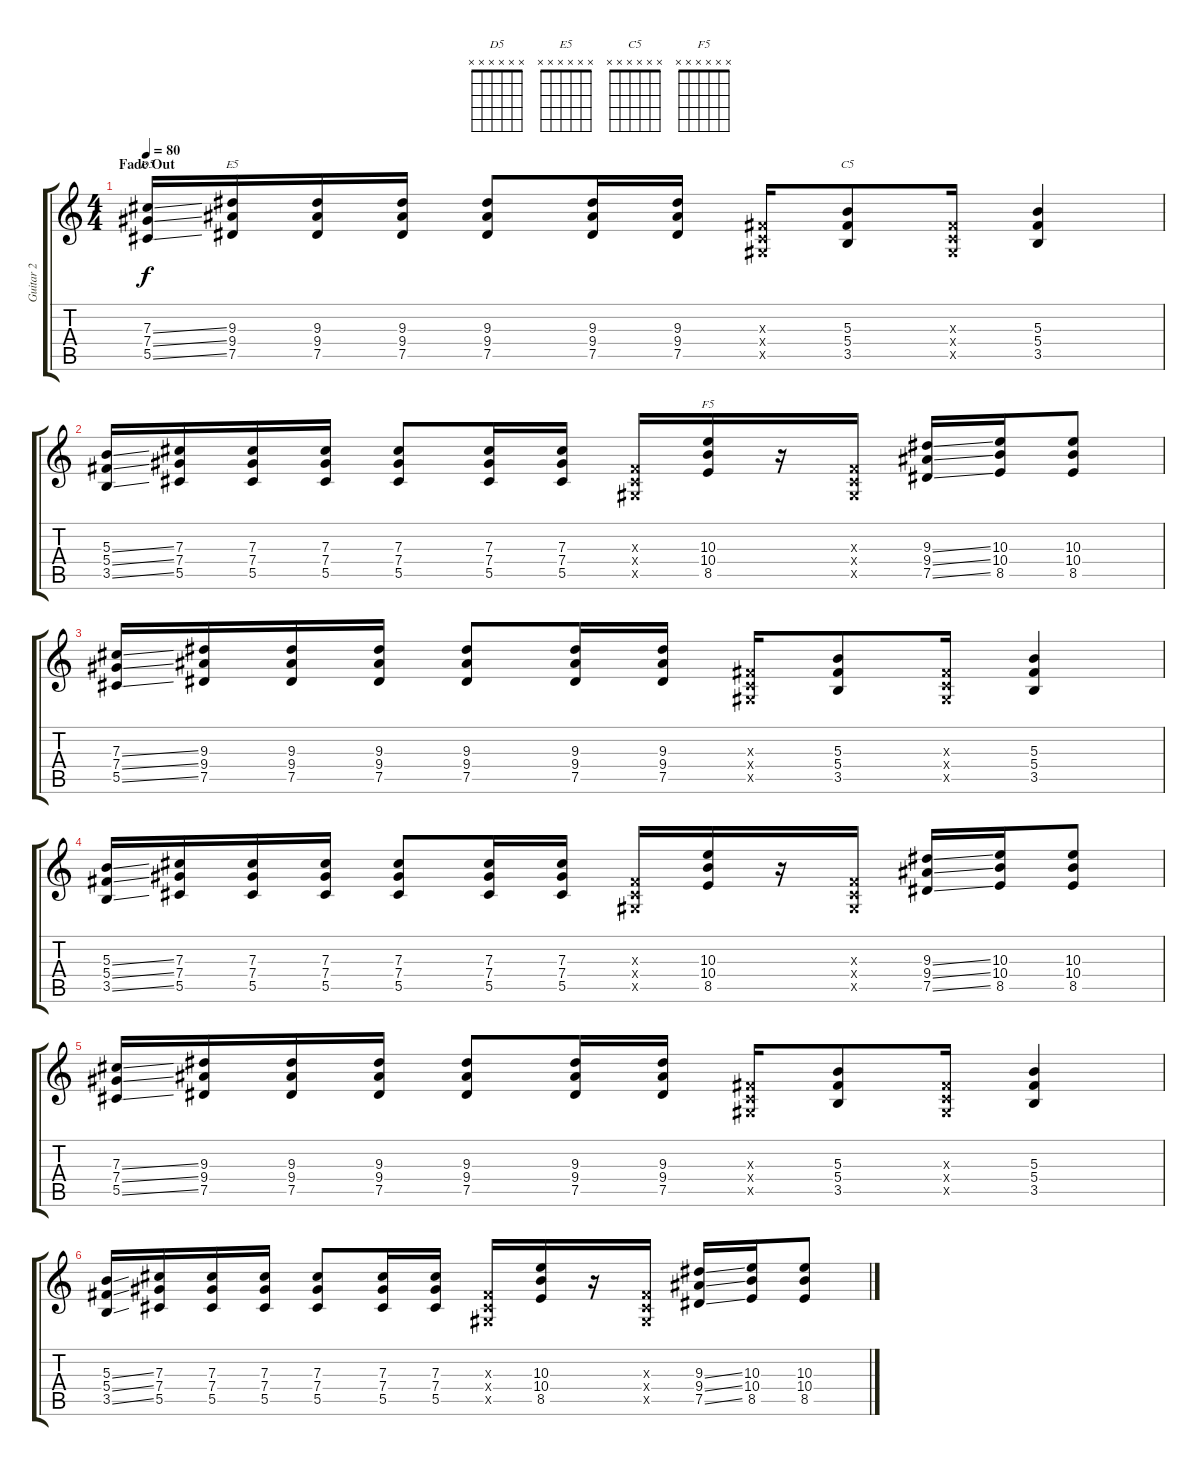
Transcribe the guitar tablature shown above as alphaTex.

\track ("Guitar 2" "Guitar 2") {instrument overdrivenguitar}
\staff {score tabs}
\tuning (Eb4 Bb3 Gb3 Db3 Ab2 Eb2) {hide}
\chord ("D5" x x x x x x)
\chord ("E5" x x x x x x)
\chord ("C5" x x x x x x)
\chord ("F5" x x x x x x)
\ts (4 4)
\section ("" "Fade Out")
\tempo 80
\clef g2
\ks c
(7.3{ss} 7.4{ss} 5.5{ss}).16{ch "D5" dy f volume 8} (9.3 9.4 7.5).16{ch "E5"} (9.3 9.4 7.5).16 (9.3 9.4 7.5).16 (9.3 9.4 7.5).8 (9.3 9.4 7.5).16 (9.3 9.4 7.5).16 (0.3{x} 0.4{x} 0.5{x}).16 (5.3 5.4 3.5).8{ch "C5"} (0.3{x} 0.4{x} 0.5{x}).16 (5.3 5.4 3.5).4 |
(5.3{ss} 5.4{ss} 3.5{ss}).16 (7.3 7.4 5.5).16 (7.3 7.4 5.5).16 (7.3 7.4 5.5).16 (7.3 7.4 5.5).8 (7.3 7.4 5.5).16 (7.3 7.4 5.5).16 (0.3{x} 0.4{x} 0.5{x}).16 (10.3 10.4 8.5).16{ch "F5"} r.16 (0.3{x} 0.4{x} 0.5{x}).16 (9.3{ss} 9.4{ss} 7.5{ss}).16 (10.3 10.4 8.5).16 (10.3 10.4 8.5).8 |
(7.3{ss} 7.4{ss} 5.5{ss}).16{volume 4} (9.3 9.4 7.5).16 (9.3 9.4 7.5).16 (9.3 9.4 7.5).16 (9.3 9.4 7.5).8 (9.3 9.4 7.5).16 (9.3 9.4 7.5).16 (0.3{x} 0.4{x} 0.5{x}).16 (5.3 5.4 3.5).8 (0.3{x} 0.4{x} 0.5{x}).16 (5.3 5.4 3.5).4 |
(5.3{ss} 5.4{ss} 3.5{ss}).16 (7.3 7.4 5.5).16 (7.3 7.4 5.5).16 (7.3 7.4 5.5).16 (7.3 7.4 5.5).8 (7.3 7.4 5.5).16 (7.3 7.4 5.5).16 (0.3{x} 0.4{x} 0.5{x}).16 (10.3 10.4 8.5).16 r.16 (0.3{x} 0.4{x} 0.5{x}).16 (9.3{ss} 9.4{ss} 7.5{ss}).16 (10.3 10.4 8.5).16 (10.3 10.4 8.5).8 |
(7.3{ss} 7.4{ss} 5.5{ss}).16{volume 0} (9.3 9.4 7.5).16 (9.3 9.4 7.5).16 (9.3 9.4 7.5).16 (9.3 9.4 7.5).8 (9.3 9.4 7.5).16 (9.3 9.4 7.5).16 (0.3{x} 0.4{x} 0.5{x}).16 (5.3 5.4 3.5).8 (0.3{x} 0.4{x} 0.5{x}).16 (5.3 5.4 3.5).4 |
(5.3{ss} 5.4{ss} 3.5{ss}).16 (7.3 7.4 5.5).16 (7.3 7.4 5.5).16 (7.3 7.4 5.5).16 (7.3 7.4 5.5).8 (7.3 7.4 5.5).16 (7.3 7.4 5.5).16 (0.3{x} 0.4{x} 0.5{x}).16 (10.3 10.4 8.5).16 r.16 (0.3{x} 0.4{x} 0.5{x}).16 (9.3{ss} 9.4{ss} 7.5{ss}).16 (10.3 10.4 8.5).16 (10.3 10.4 8.5).8
